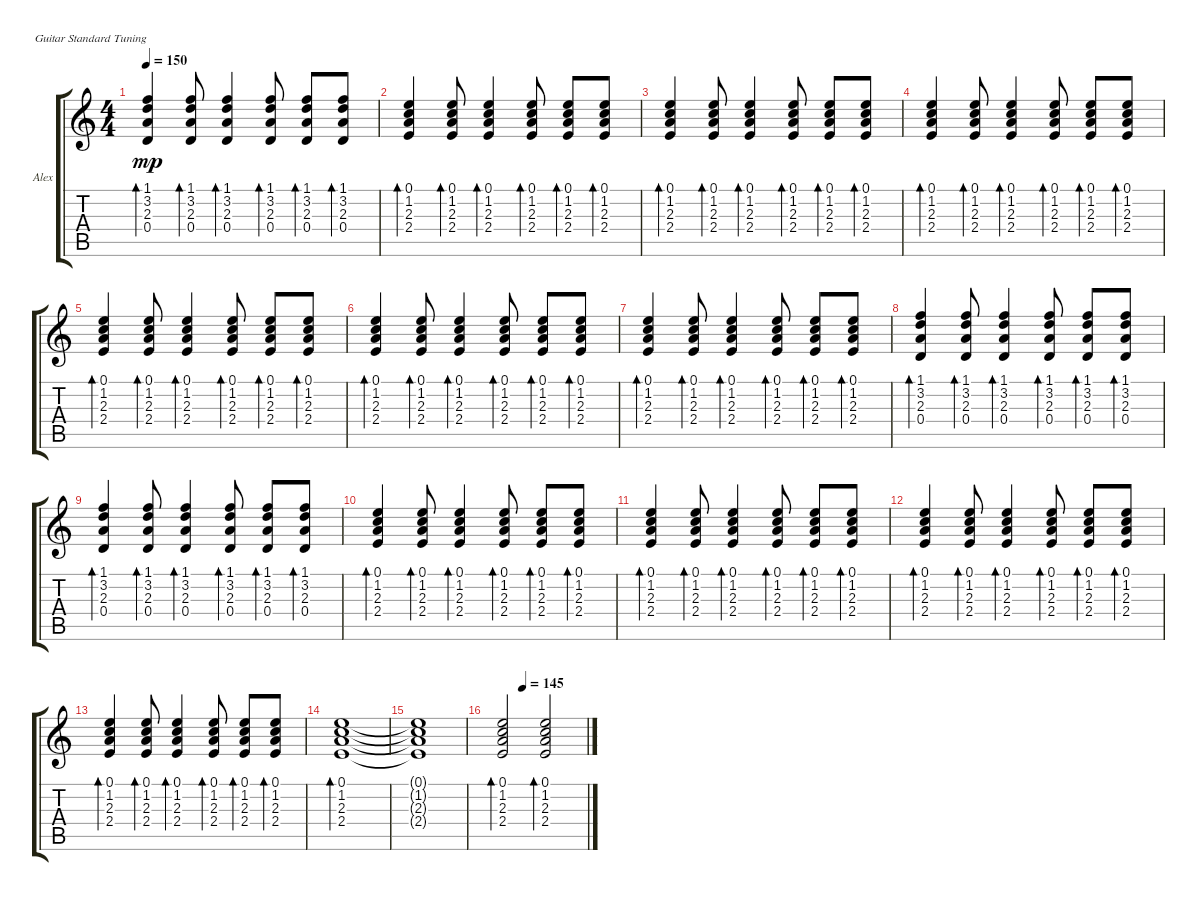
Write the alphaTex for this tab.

\defaultSystemsLayout 4
\bracketExtendMode groupsimilarinstruments
\firstSystemTrackNameOrientation horizontal
\otherSystemsTrackNameOrientation horizontal
\track ("Alex Turner" "Alex") {instrument acousticguitarsteel}
\staff {score tabs}
\tuning (E4 B3 G3 D3 A2 E2)
\ts (4 4)
\tempo 150
\clef g2
\ks c
(3.2 2.3 0.4 1.1).4{bd 62 dy mp} (3.2 2.3 0.4 1.1).8{bd 78} (3.2 2.3 0.4 1.1).4{bd 78} (3.2 2.3 0.4 1.1).8{bd 78} (3.2 2.3 0.4 1.1).8{bd 78} (3.2 2.3 0.4 1.1).8{bd 78} |
(1.2 2.3 2.4 0.1).4{bd 62} (1.2 2.3 2.4 0.1).8{bd 78} (1.2 2.3 2.4 0.1).4{bd 78} (1.2 2.3 2.4 0.1).8{bd 78} (1.2 2.3 2.4 0.1).8{bd 78} (1.2 2.3 2.4 0.1).8{bd 78} |
(1.2 2.3 2.4 0.1).4{bd 62} (1.2 2.3 2.4 0.1).8{bd 78} (1.2 2.3 2.4 0.1).4{bd 78} (1.2 2.3 2.4 0.1).8{bd 78} (1.2 2.3 2.4 0.1).8{bd 78} (1.2 2.3 2.4 0.1).8{bd 78} |
(1.2 2.3 2.4 0.1).4{bd 62} (1.2 2.3 2.4 0.1).8{bd 78} (1.2 2.3 2.4 0.1).4{bd 78} (1.2 2.3 2.4 0.1).8{bd 78} (1.2 2.3 2.4 0.1).8{bd 78} (1.2 2.3 2.4 0.1).8{bd 78} |
(1.2 2.3 2.4 0.1).4{bd 62} (1.2 2.3 2.4 0.1).8{bd 78} (1.2 2.3 2.4 0.1).4{bd 78} (1.2 2.3 2.4 0.1).8{bd 78} (1.2 2.3 2.4 0.1).8{bd 78} (1.2 2.3 2.4 0.1).8{bd 78} |
(1.2 2.3 2.4 0.1).4{bd 62} (1.2 2.3 2.4 0.1).8{bd 78} (1.2 2.3 2.4 0.1).4{bd 78} (1.2 2.3 2.4 0.1).8{bd 78} (1.2 2.3 2.4 0.1).8{bd 78} (1.2 2.3 2.4 0.1).8{bd 78} |
(1.2 2.3 2.4 0.1).4{bd 62} (1.2 2.3 2.4 0.1).8{bd 78} (1.2 2.3 2.4 0.1).4{bd 78} (1.2 2.3 2.4 0.1).8{bd 78} (1.2 2.3 2.4 0.1).8{bd 78} (1.2 2.3 2.4 0.1).8{bd 78} |
(3.2 2.3 0.4 1.1).4{bd 62} (3.2 2.3 0.4 1.1).8{bd 78} (3.2 2.3 0.4 1.1).4{bd 78} (3.2 2.3 0.4 1.1).8{bd 78} (3.2 2.3 0.4 1.1).8{bd 78} (3.2 2.3 0.4 1.1).8{bd 78} |
(3.2 2.3 0.4 1.1).4{bd 62} (3.2 2.3 0.4 1.1).8{bd 78} (3.2 2.3 0.4 1.1).4{bd 78} (3.2 2.3 0.4 1.1).8{bd 78} (3.2 2.3 0.4 1.1).8{bd 78} (3.2 2.3 0.4 1.1).8{bd 78} |
(1.2 2.3 2.4 0.1).4{bd 62} (1.2 2.3 2.4 0.1).8{bd 78} (1.2 2.3 2.4 0.1).4{bd 78} (1.2 2.3 2.4 0.1).8{bd 78} (1.2 2.3 2.4 0.1).8{bd 78} (1.2 2.3 2.4 0.1).8{bd 78} |
(1.2 2.3 2.4 0.1).4{bd 62} (1.2 2.3 2.4 0.1).8{bd 78} (1.2 2.3 2.4 0.1).4{bd 78} (1.2 2.3 2.4 0.1).8{bd 78} (1.2 2.3 2.4 0.1).8{bd 78} (1.2 2.3 2.4 0.1).8{bd 78} |
(1.2 2.3 2.4 0.1).4{bd 62} (1.2 2.3 2.4 0.1).8{bd 78} (1.2 2.3 2.4 0.1).4{bd 78} (1.2 2.3 2.4 0.1).8{bd 78} (1.2 2.3 2.4 0.1).8{bd 78} (1.2 2.3 2.4 0.1).8{bd 78} |
(1.2 2.3 2.4 0.1).4{bd 62} (1.2 2.3 2.4 0.1).8{bd 78} (1.2 2.3 2.4 0.1).4{bd 78} (1.2 2.3 2.4 0.1).8{bd 78} (1.2 2.3 2.4 0.1).8{bd 78} (1.2 2.3 2.4 0.1).8{bd 78} |
(1.2 2.3 2.4 0.1).1{bd 78} |
(1.2{t} 2.3{t} 2.4{t} 0.1{t}).1 |
\tempo (145 0.25)
(1.2 2.3 2.4 0.1).2{bd 73} (1.2 2.3 2.4 0.1).2{bd 73}
